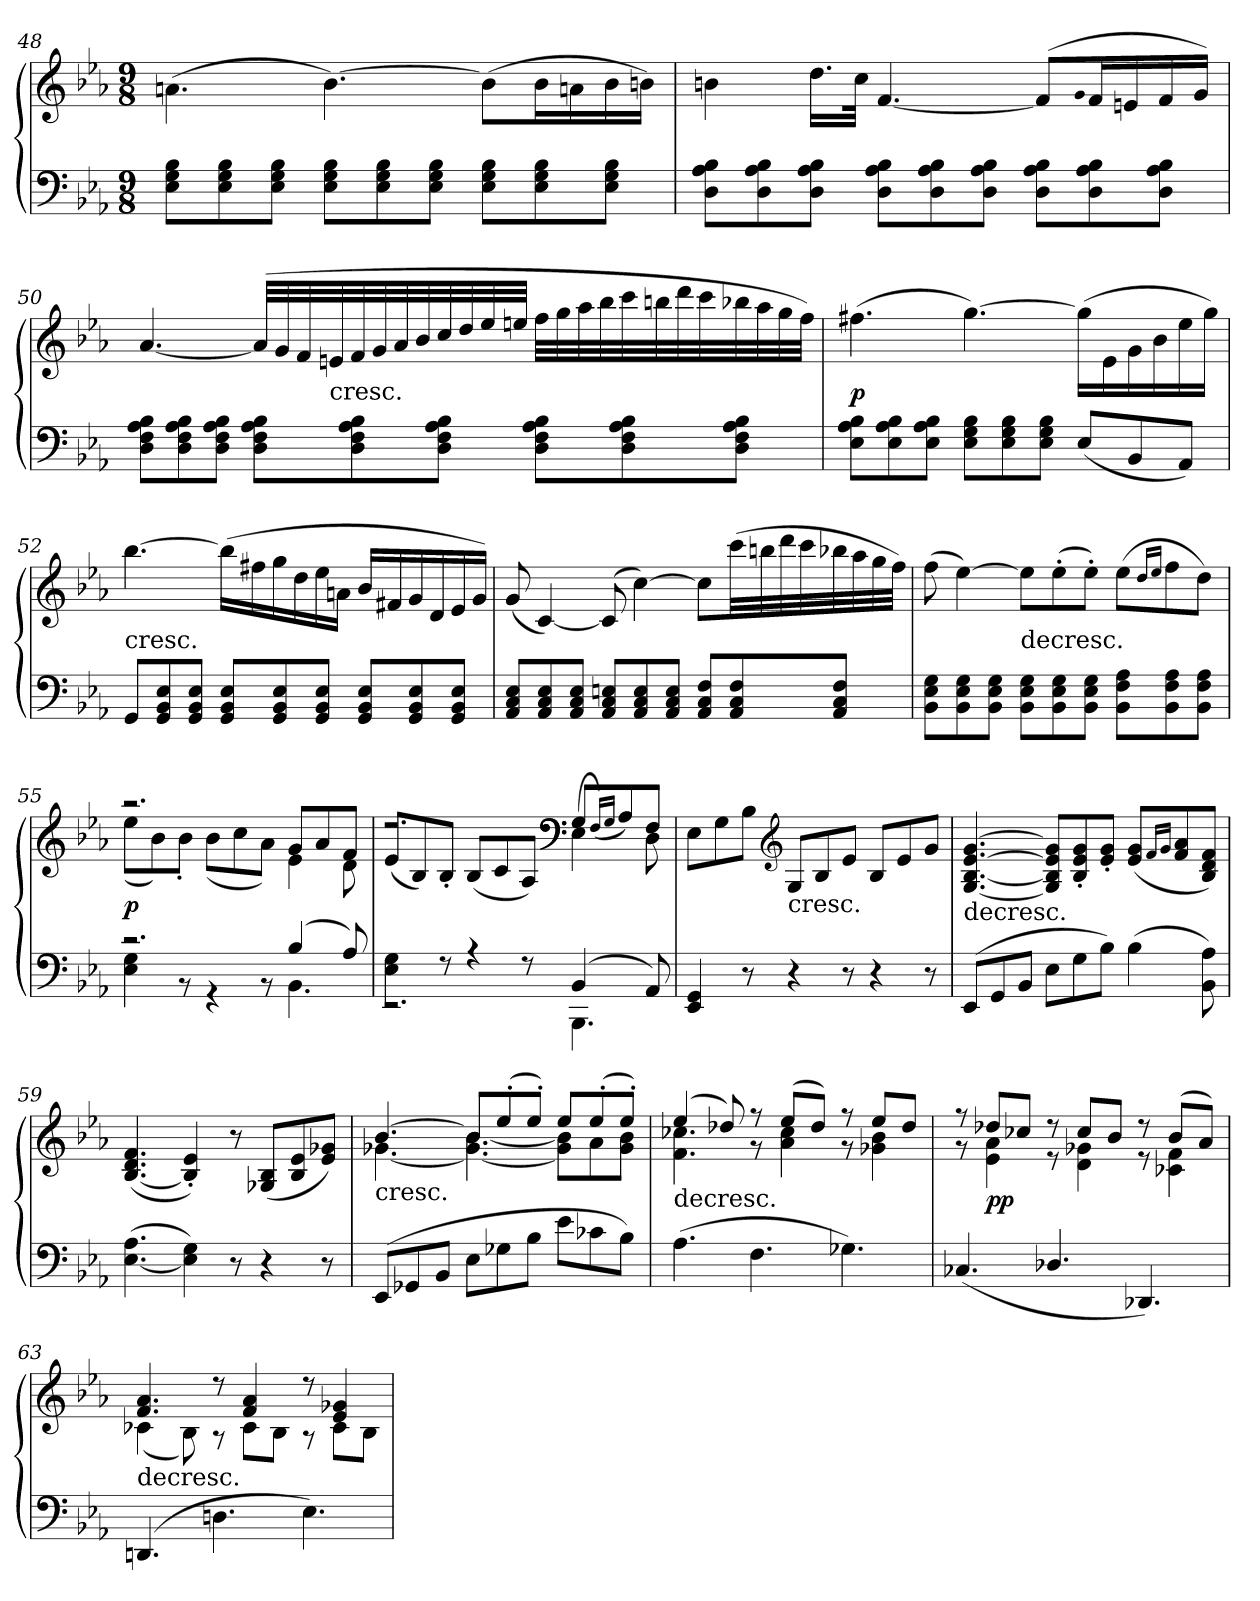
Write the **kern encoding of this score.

**kern	**kern	**dynam
*part1	*part1	*part1
*staff2	*staff1	*staff1/2
*clefF4	*clefG2	*
*k[b-e-a-]	*k[b-e-a-]	*
*E-:	*E-:	*
*M9/8	*M9/8	*
=48	=48	=48
8E-\ 8G\ 8B-\L	(4.an\	.
8E-\ 8G\ 8B-\	.	.
8E-\ 8G\ 8B-\J	.	.
8E-\ 8G\ 8B-\L	[4.b-\)	.
8E-\ 8G\ 8B-\	.	.
8E-\ 8G\ 8B-\J	.	.
8E-\ 8G\ 8B-\L	(8b-\L]	.
8E-\ 8G\ 8B-\	16b-\L	.
.	16an\	.
8E-\ 8G\ 8B-\J	16b-\	.
.	16bn\JJ)	.
=49	=49	=49
8D\ 8A-\ 8B-\L	4bn\	.
8D\ 8A-\ 8B-\	.	.
8D\ 8A-\ 8B-\J	16.dd\LL	.
.	32cc\JJk	.
8D\ 8A-\ 8B-\L	[4.f/	.
8D\ 8A-\ 8B-\	.	.
8D\ 8A-\ 8B-\J	.	.
8D\ 8A-\ 8B-\L	(8f/L]	.
.	qg	.
8D\ 8A-\ 8B-\	16f/L	.
.	16en/	.
8D\ 8A-\ 8B-\J	16f/	.
.	16g/JJ)	.
=50	=50	=50
8D\ 8F\ 8A-\ 8B-\L	[4.a-/	.
8D\ 8F\ 8A-\ 8B-\	.	.
8D\ 8F\ 8A-\ 8B-\J	.	.
8D\ 8F\ 8A-\ 8B-\L	(32a-/LLL]	.
.	32g/	.
.	32f/	.
!	!LO:TX:c:t=cresc.	!
.	32en/	.
8D\ 8F\ 8A-\ 8B-\	32f/	.
.	32g/	.
.	32a-/	.
.	32b-/	.
8D\ 8F\ 8A-\ 8B-\J	32cc/	.
.	32dd/	.
.	32ee-/	.
.	32een/JJJ	.
8D\ 8F\ 8A-\ 8B-\L	32ff\LLL	.
.	32gg\	.
.	32aa-\	.
.	32bb-\	.
8D\ 8F\ 8A-\ 8B-\	32ccc\	.
.	32bbn\	.
.	32ddd\	.
.	32ccc\	.
8D\ 8F\ 8A-\ 8B-\J	32bb-X\	.
.	32aa-\	.
.	32gg\	.
.	32ff\JJJ)	.
=51	=51	=51
8E-\ 8A-\ 8B-\L	(4.ff#X\	p
8E-\ 8A-\ 8B-\	.	.
8E-\ 8A-\ 8B-\J	.	.
8E-\ 8G\ 8B-\L	[4.gg\)	.
8E-\ 8G\ 8B-\	.	.
8E-\ 8G\ 8B-\J	.	.
(8E-/L	(16gg\LL]	.
.	16e-\	.
8BB-/	16g\	.
.	16b-\	.
8AA-/J)	16ee-\	.
.	16gg\JJ)	.
=52	=52	=52
!	!LO:TX:c:t=cresc.	!
8GG/L	[4.bb-\	.
8GG/ 8BB-/ 8E-/	.	.
8GG/ 8BB-/ 8E-/J	.	.
8GG/ 8BB-/ 8E-/L	(16bb-\LL]	.
.	16ff#X\	.
8GG/ 8BB-/ 8E-/	16gg\	.
.	16dd\	.
8GG/ 8BB-/ 8E-/J	16ee-\	.
.	16an\JJ	.
8GG/ 8BB-/ 8E-/L	16b-/LL	.
.	16f#X/	.
8GG/ 8BB-/ 8E-/	16g/	.
.	16d/	.
8GG/ 8BB-/ 8E-/J	16e-/	.
.	16g/JJ)	.
=53	=53	=53
8AA-/ 8C/ 8E-/L	(8g/	.
8AA-/ 8C/ 8E-/	[4c/)	.
8AA-/ 8C/ 8E-/J	.	.
8AA-/ 8C/ 8En/L	(8c/]	.
8AA-/ 8C/ 8E/	[4cc\)	.
8AA-/ 8C/ 8E/J	.	.
8AA-/ 8C/ 8F/L	8cc\L]	.
8AA-/ 8C/ 8F/	(32ccc\LL	.
.	32bbn\	.
.	32ddd\	.
.	32ccc\	.
8AA-/ 8C/ 8F/J	32bb-X\	.
.	32aa-\	.
.	32gg\	.
.	32ff\JJJ)	.
=54	=54	=54
8BB-\ 8E-\ 8G\L	(8ff\	.
8BB-\ 8E-\ 8G\	[4ee-\)	.
8BB-\ 8E-\ 8G\J	.	.
!	!LO:TX:c:t=decresc.	!
8BB-\ 8E-\ 8G\L	8ee-\L]	.
8BB-\ 8E-\ 8G\	(8ee-'\	.
8BB-\ 8E-\ 8G\J	8ee-'\J)	.
8BB-\ 8F\ 8A-\L	(8ee-\L	.
.	16qdd/LL	.
.	16qee-/JJ	.
8BB-\ 8F\ 8A-\	8ff\	.
8BB-\ 8F\ 8A-\J	8dd\J)	.
=55	=55	=55
*^	*^	*
2.r	4E-\ 4G\	2.r	(8ee-\L	p
.	.	.	8b-\)	.
.	8r	.	8b-'\J	.
.	4r	.	(8b-\L	.
.	.	.	8cc\	.
.	8r	.	8a-\J)	.
(4B-/	4.BB-\	8g/L	4e-\	.
.	.	8a-/	.	.
8A-/)	.	8f/J	8d\	.
=56	=56	=56	=56	=56
4E-\ 4G\	2.r	2.r	(8e-/L	.
.	.	.	8B-/)	.
8r	.	.	8B-'/J	.
4r	.	.	(8B-/L	.
.	.	.	8c/	.
8r	.	.	8A-/J)	.
*	*	*clefF4	*	*
(4BB-/	4.BBB-\	(4E-\	8G/L	.
.	.	.	(16qF/LL)	.
.	.	.	16qG/JJ	.
.	.	.	8A-/)	.
8AA-/)	.	8D\	8F/J	.
*v	*v	*	*	*
*	*v	*v	*
=57	=57	=57
4EE-/ 4GG/	8E-\L	.
.	8G\	.
8r	8B-\J	.
*	*clefG2	*
!	!LO:TX:c:t=cresc.	!
4r	8G/L	.
.	8B-/	.
8r	8e-/J	.
4r	8B-/L	.
.	8e-/	.
8r	8g/J	.
=58	=58	=58
!	!LO:TX:c:t=decresc.	!
(8EE-/L	[4.G/ [4.B-/ [4.e-/ [4.g/	.
8GG/	.	.
8BB-/J	.	.
8E-\L	8G]/ 8B-]/ 8e-]/ 8g]/L	.
8G\	8B-'/ 8e-'/ 8g'/	.
8B-\J)	8e-'/ 8g'/J	.
(4B-\	(8e-/ 8g/L	.
.	16qf/LL	.
.	16qg/JJ	.
.	8f/ 8a-/	.
8BB-\ 8A-\)	8B-/ 8d/ 8f/J)	.
=59	=59	=59
([4.E-\ 4.A-\	([4.B-/ 4.d/ 4.f/	.
4E-]\ 4G\)	4B-]'/ 4e-'/)	.
8r	8r	.
4r	(8G-X/ 8B-/L	.
.	8B-/ 8e-/	.
8r	8e-/ 8g-X/J)	.
=60	=60	=60
*	*^	*
!	!LO:TX:c:t=cresc.	!	!
(8EE-/L	[4.b-/	[4.g-X\	.
8GG-X/	.	.	.
8BB-/J	.	.	.
8E-\L	8b-/L]	4.g-_\ [4.b-\	.
8G-X\	(8ee-'/	.	.
8B-\J	8ee-'/J)	.	.
8e-\L	8ee-/L	8g-]\ 8b-]\L	.
8c-X\	(8ee-'/	8a-\	.
8B-\J)	8ee-'/J)	8g-\ 8b-\J	.
=61	=61	=61	=61
!	!LO:TX:c:t=decresc.	!	!
(4.A-\	(4ee-/	4.f\ 4.cc-X\	.
.	8dd-X/)	.	.
4.F\	8r	8r	.
.	(8ee-/L	4a-\ 4cc-\	.
.	8dd-/J)	.	.
4.G-X\)	8r	8r	.
.	8ee-/L	4g-X\ 4b-\	.
.	8dd-/J	.	.
=62	=62	=62	=62
(4.C-X/	8r	8r	.
.	8dd-X/L	4e-\ 4a-\	pp
.	8cc-X/J	.	.
4.D-X/	8r	8r	.
.	8cc-/L	4d\ 4g-X\	.
.	8b-/J	.	.
4.DD-X/)	8r	8r	.
.	(8b-/L	4c-X\ 4f\	.
.	8a-/J)	.	.
=63	=63	=63	=63
!	!LO:TX:c:t=decresc.	!	!
(4.DDn/	4.f/ 4.a-/	(4c-X\	.
.	.	8B-\)	.
4.Dn\	8r	8r	.
.	4f/ 4a-/	8c-\L	.
.	.	8B-\J	.
4.E-\)	8r	8r	.
.	4e-/ 4g-X/	8c-\L	.
.	.	8B-\J	.
*	*v	*v	*
=	=	=
*-	*-	*-
